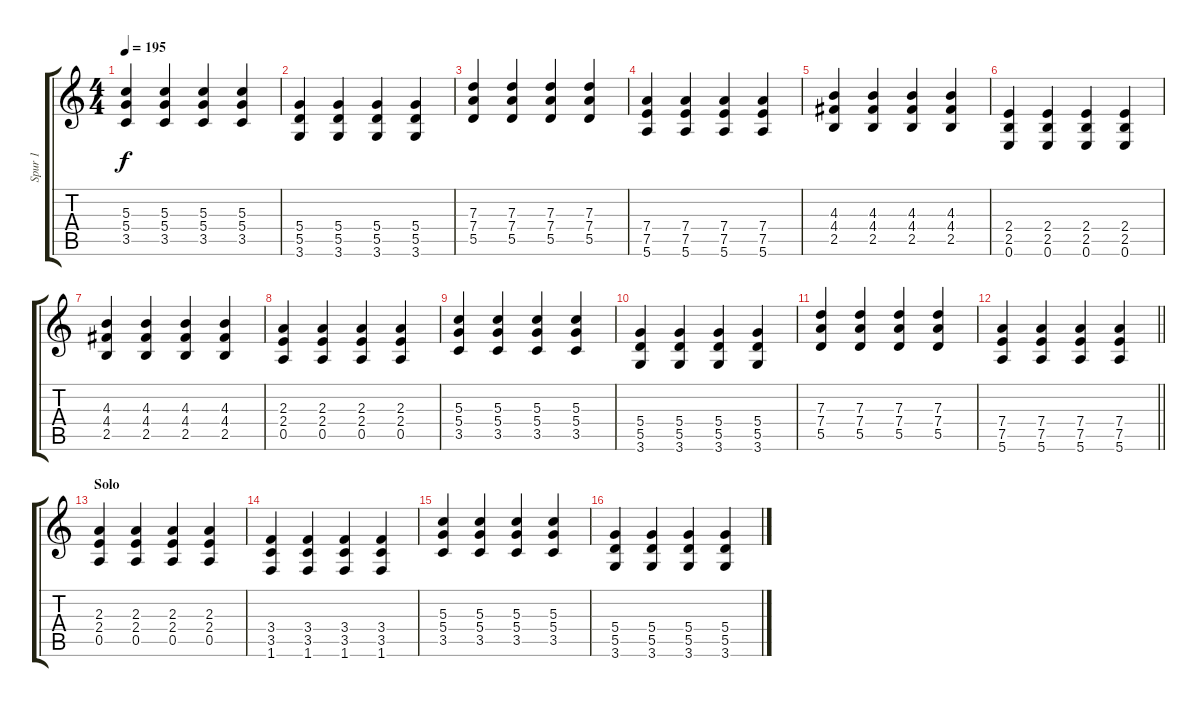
\track ("Spur 1" "Spur 1") {instrument distortionguitar}
\staff {score tabs}
\tuning (E4 B3 G3 D3 A2 E2) {hide}
\ts (4 4)
\tempo 195
\clef g2
\ks c
(5.3 5.4 3.5).4{dy f} (5.3 5.4 3.5).4 (5.3 5.4 3.5).4 (5.3 5.4 3.5).4 |
(5.4 5.5 3.6).4 (5.4 5.5 3.6).4 (5.4 5.5 3.6).4 (5.4 5.5 3.6).4 |
(7.3 7.4 5.5).4 (7.3 7.4 5.5).4 (7.3 7.4 5.5).4 (7.3 7.4 5.5).4 |
(7.4 7.5 5.6).4 (7.4 7.5 5.6).4 (7.4 7.5 5.6).4 (7.4 7.5 5.6).4 |
(4.3 4.4 2.5).4 (4.3 4.4 2.5).4 (4.3 4.4 2.5).4 (4.3 4.4 2.5).4 |
(2.4 2.5 0.6).4 (2.4 2.5 0.6).4 (2.4 2.5 0.6).4 (2.4 2.5 0.6).4 |
(4.3 4.4 2.5).4 (4.3 4.4 2.5).4 (4.3 4.4 2.5).4 (4.3 4.4 2.5).4 |
(2.3 2.4 0.5).4 (2.3 2.4 0.5).4 (2.3 2.4 0.5).4 (2.3 2.4 0.5).4 |
(5.3 5.4 3.5).4 (5.3 5.4 3.5).4 (5.3 5.4 3.5).4 (5.3 5.4 3.5).4 |
(5.4 5.5 3.6).4 (5.4 5.5 3.6).4 (5.4 5.5 3.6).4 (5.4 5.5 3.6).4 |
(7.3 7.4 5.5).4 (7.3 7.4 5.5).4 (7.3 7.4 5.5).4 (7.3 7.4 5.5).4 |
\barLineRight lightlight
(7.4 7.5 5.6).4 (7.4 7.5 5.6).4 (7.4 7.5 5.6).4 (7.4 7.5 5.6).4 |
\section ("" "Solo")
(2.3 2.4 0.5).4 (2.3 2.4 0.5).4 (2.3 2.4 0.5).4 (2.3 2.4 0.5).4 |
(3.4 3.5 1.6).4 (3.4 3.5 1.6).4 (3.4 3.5 1.6).4 (3.4 3.5 1.6).4 |
(5.3 5.4 3.5).4 (5.3 5.4 3.5).4 (5.3 5.4 3.5).4 (5.3 5.4 3.5).4 |
(5.4 5.5 3.6).4 (5.4 5.5 3.6).4 (5.4 5.5 3.6).4 (5.4 5.5 3.6).4
